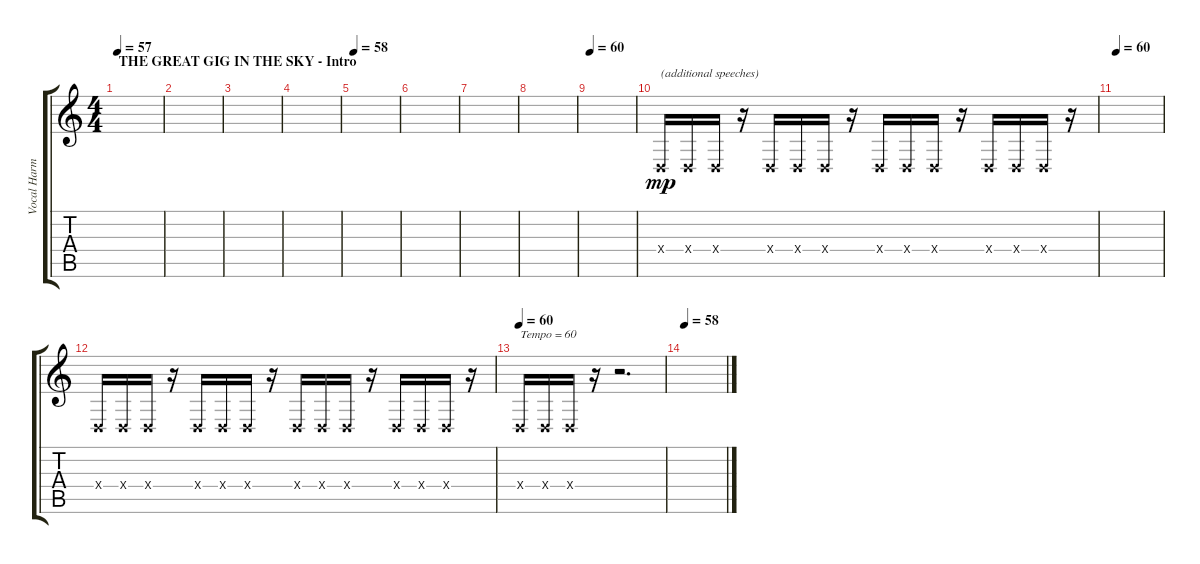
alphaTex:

\track ("Vocal Harmonies (girls) / Clocks R-2" "Vocal Harm") {instrument choiraahs}
\staff {score tabs}
\tuning (E4 B3 G3 D3 A2 E2) {hide}
\ts (4 4)
\section ("" "THE GREAT GIG IN THE SKY - Intro")
\tempo 51
\tempo 57
\clef g2
\ks c
|
|
|
|
\tempo 58
|
|
|
|
\tempo 60
|
0.4{x}.16{txt "(additional speeches)" dy mp} 0.4{x}.16 0.4{x}.16 r.16 0.4{x}.16 0.4{x}.16 0.4{x}.16 r.16 0.4{x}.16 0.4{x}.16 0.4{x}.16 r.16 0.4{x}.16 0.4{x}.16 0.4{x}.16 r.16 |
\tempo 60
|
0.4{x}.16 0.4{x}.16 0.4{x}.16 r.16 0.4{x}.16 0.4{x}.16 0.4{x}.16 r.16 0.4{x}.16 0.4{x}.16 0.4{x}.16 r.16 0.4{x}.16 0.4{x}.16 0.4{x}.16 r.16 |
\tempo 60
0.4{x}.16{txt "Tempo = 60"} 0.4{x}.16 0.4{x}.16 r.16 r.2{d} |
\tempo 58
